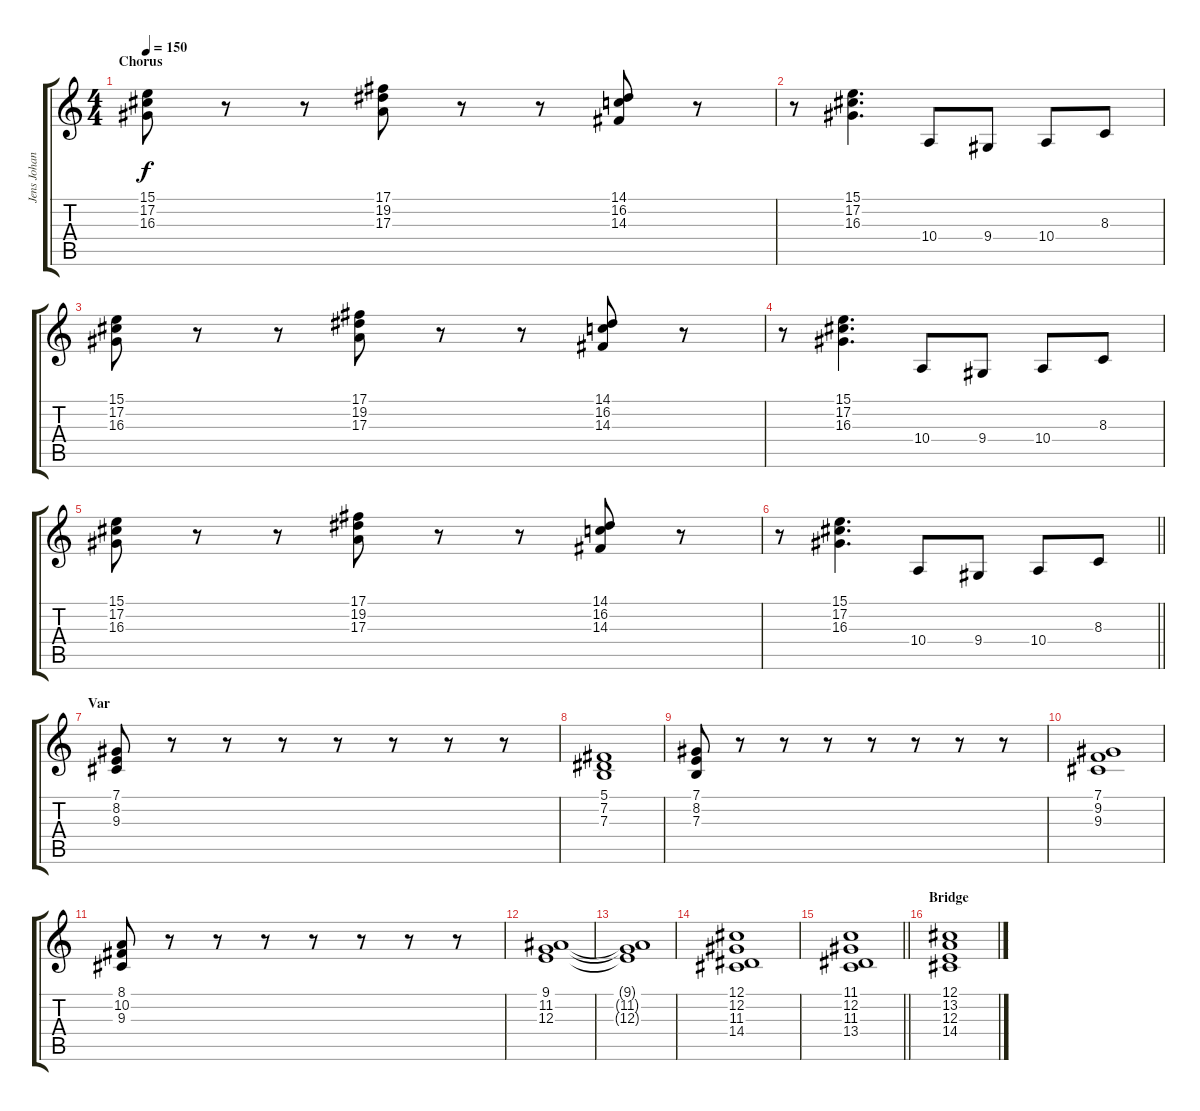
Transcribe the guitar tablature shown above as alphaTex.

\track ("Jens Johansson" "Jens Johan") {instrument synthbrass1}
\staff {score tabs}
\tuning (Db4 Ab3 E3 B2 Gb2 Db2) {hide}
\ts (4 4)
\section ("" "Chorus")
\tempo 150
\clef g2
\ks c
(15.1 17.2 16.3).8{dy f} r.8 r.8 (17.1 19.2 17.3).8 r.8 r.8 (14.1 16.2 14.3).8 r.8 |
r.8 (15.1 17.2 16.3).4{d} 10.4.8 9.4.8 10.4.8 8.3.8 |
(15.1 17.2 16.3).8 r.8 r.8 (17.1 19.2 17.3).8 r.8 r.8 (14.1 16.2 14.3).8 r.8 |
r.8 (15.1 17.2 16.3).4{d} 10.4.8 9.4.8 10.4.8 8.3.8 |
(15.1 17.2 16.3).8 r.8 r.8 (17.1 19.2 17.3).8 r.8 r.8 (14.1 16.2 14.3).8 r.8 |
\barLineRight lightlight
r.8 (15.1 17.2 16.3).4{d} 10.4.8 9.4.8 10.4.8 8.3.8 |
\section ("" "Var")
(7.1 8.2 9.3).8 r.8 r.8 r.8 r.8 r.8 r.8 r.8 |
(5.1 7.2 7.3).1 |
(7.1 8.2 7.3).8 r.8 r.8 r.8 r.8 r.8 r.8 r.8 |
(7.1 9.2 9.3).1 |
(8.1 10.2 9.3).8 r.8 r.8 r.8 r.8 r.8 r.8 r.8 |
(9.1 11.2 12.3).1 |
(9.1{t} 11.2{t} 12.3{t}).1 |
(12.1 12.2 11.3 14.4).1 |
\barLineRight lightlight
(11.1 12.2 11.3 13.4).1 |
\section ("" "Bridge")
(12.1 13.2 12.3 14.4).1
